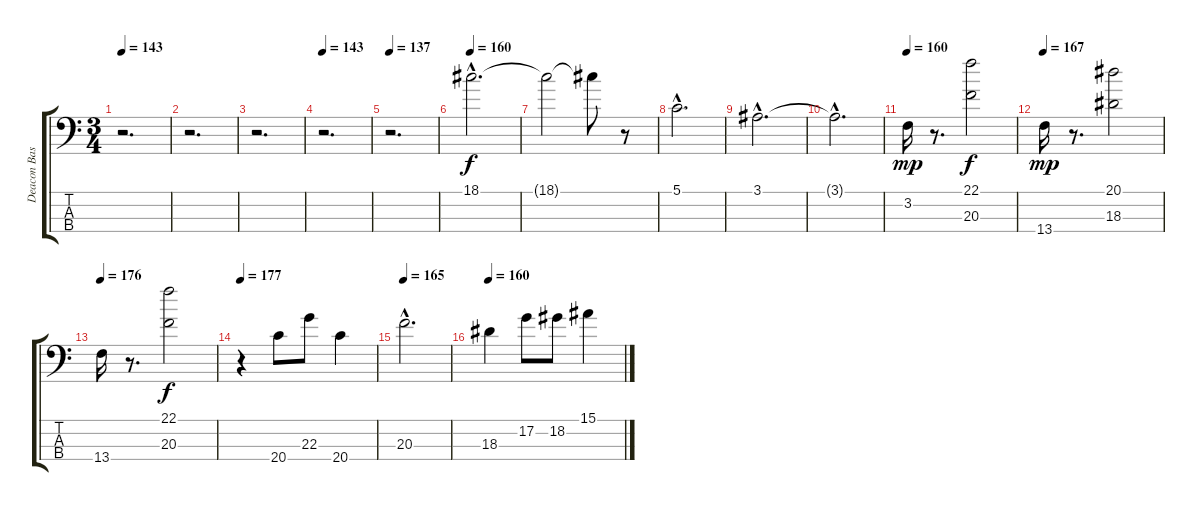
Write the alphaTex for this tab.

\track ("Deacon Bass 2" "Deacon Bas") {instrument electricbassfinger}
\staff {score tabs}
\tuning (G2 D2 A1 E1) {hide}
\ts (3 4)
\tempo 143
\clef f4
\ks c
r.2{d dy mp} |
r.2{d} |
r.2{d} |
\tempo 143
r.2{d} |
\tempo 137
r.2{d} |
\tempo 160
18.1{hac}.2{d dy f} |
18.1{t}.2 18.1{t}.8 r.8 |
5.1{hac}.2{d} |
3.1{hac}.2{d} |
3.1{hac t}.2{d} |
\tempo 160
3.2.16{dy mp} r.8{d} (22.1 20.3).2{dy f} |
\tempo 167
13.4.16{dy mp} r.8{d} (20.1 18.3).2 |
\tempo 176
13.4.16 r.8{d} (22.1 20.3).2{dy f} |
\tempo 177
r.4 20.4.8 22.3.8 20.4.4 |
\tempo 165
20.3{hac}.2{d} |
\tempo 160
18.3.4 17.2.8 18.2.8 15.1.4
